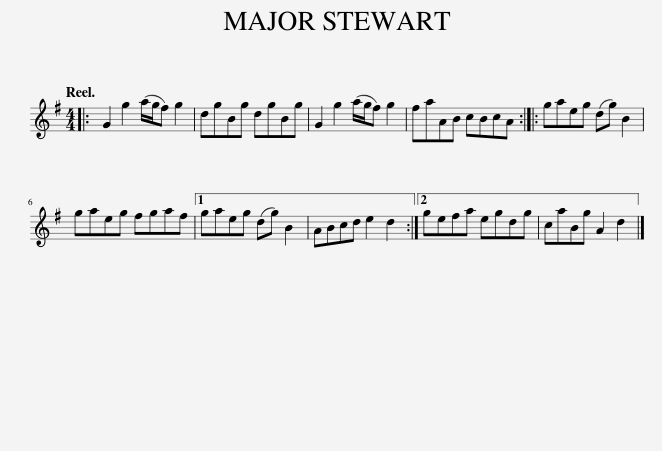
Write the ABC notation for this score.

X:1
L:1/8
Q:1/4=120
M:4/4
I:linebreak $
K:G
V:1 treble
V:1
|: G2 g2 (a/g/f) g2 | dgBg dgBg | G2 g2 (a/g/f) g2 | faAB cBcA :: gaeg (dg) B2 |$ %5
 gaeg fgaf |1 gaeg (dg) B2 | ABcd e2 d2 :|2 gefa egdg | caBg A2 d2 |] %10
